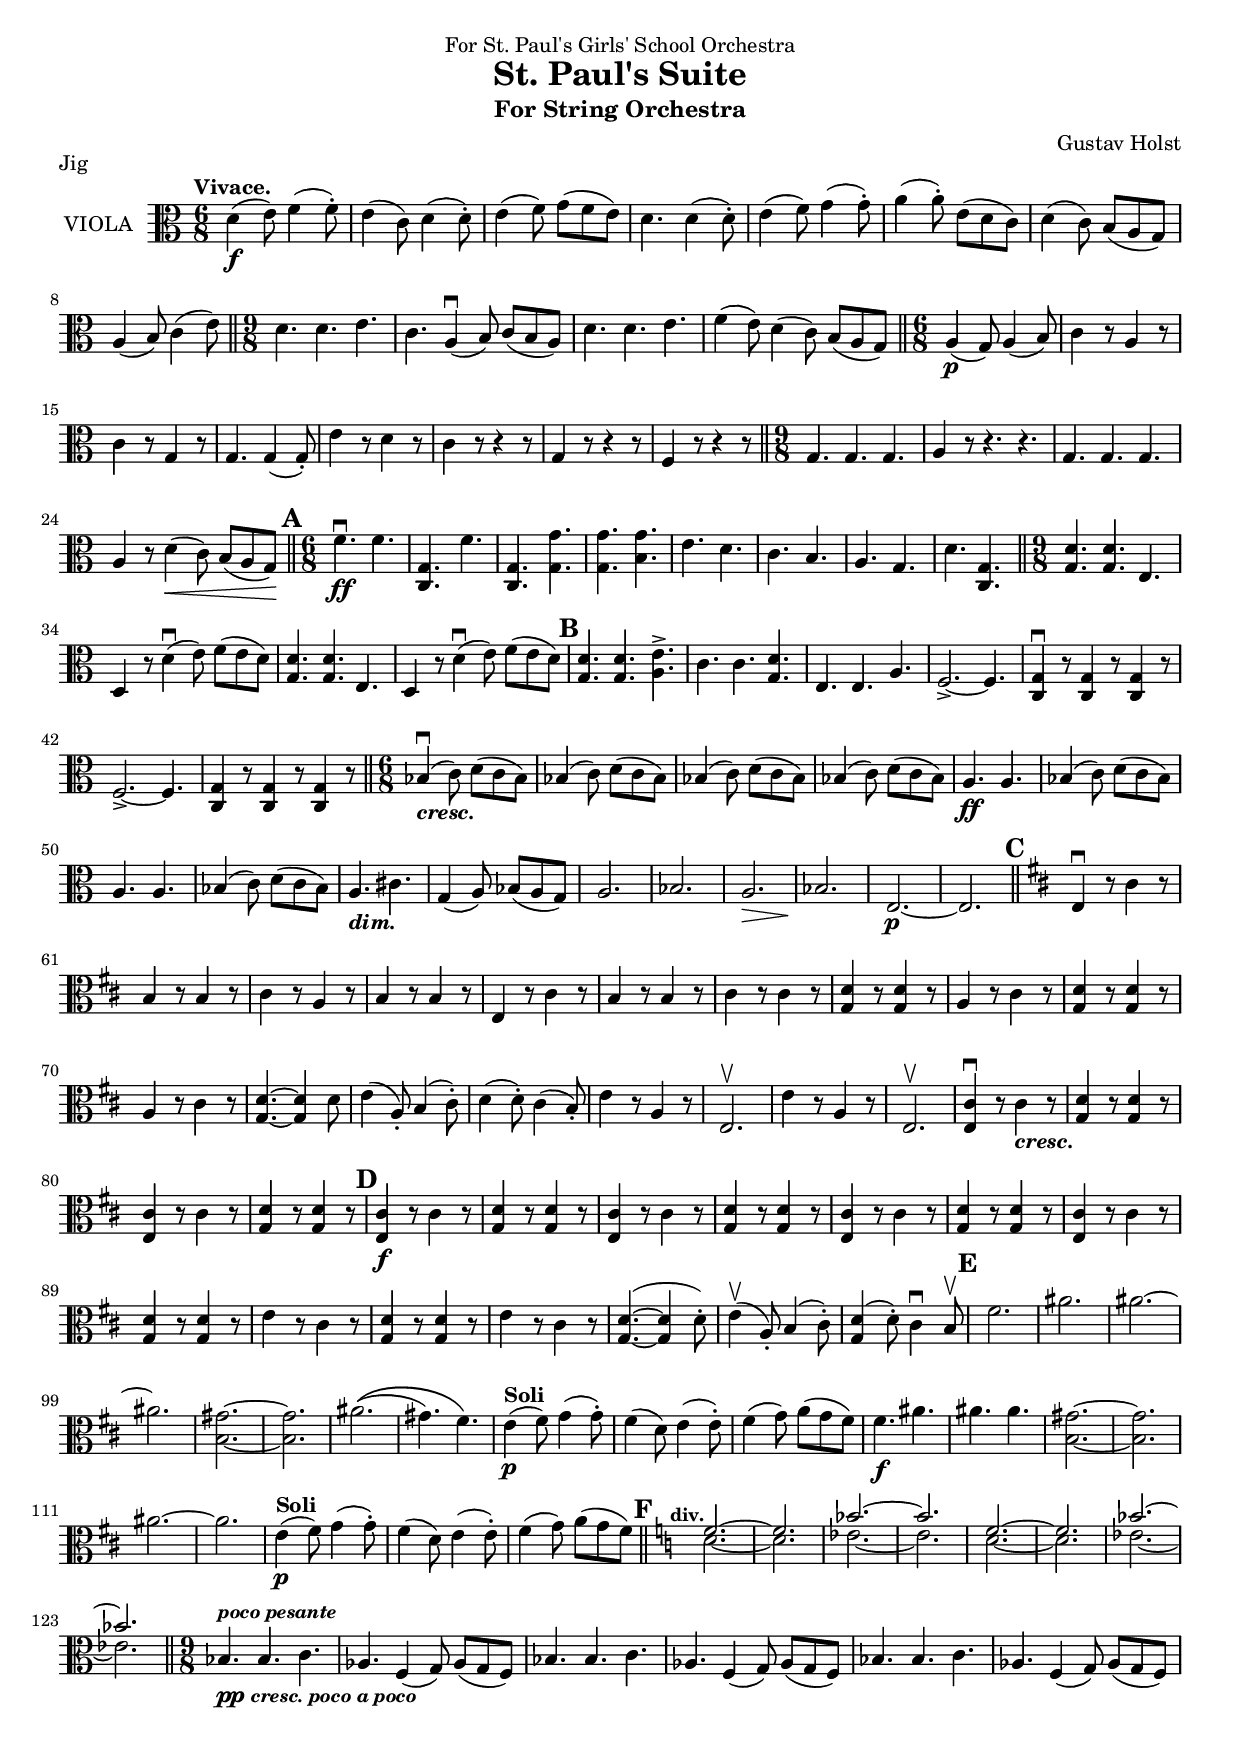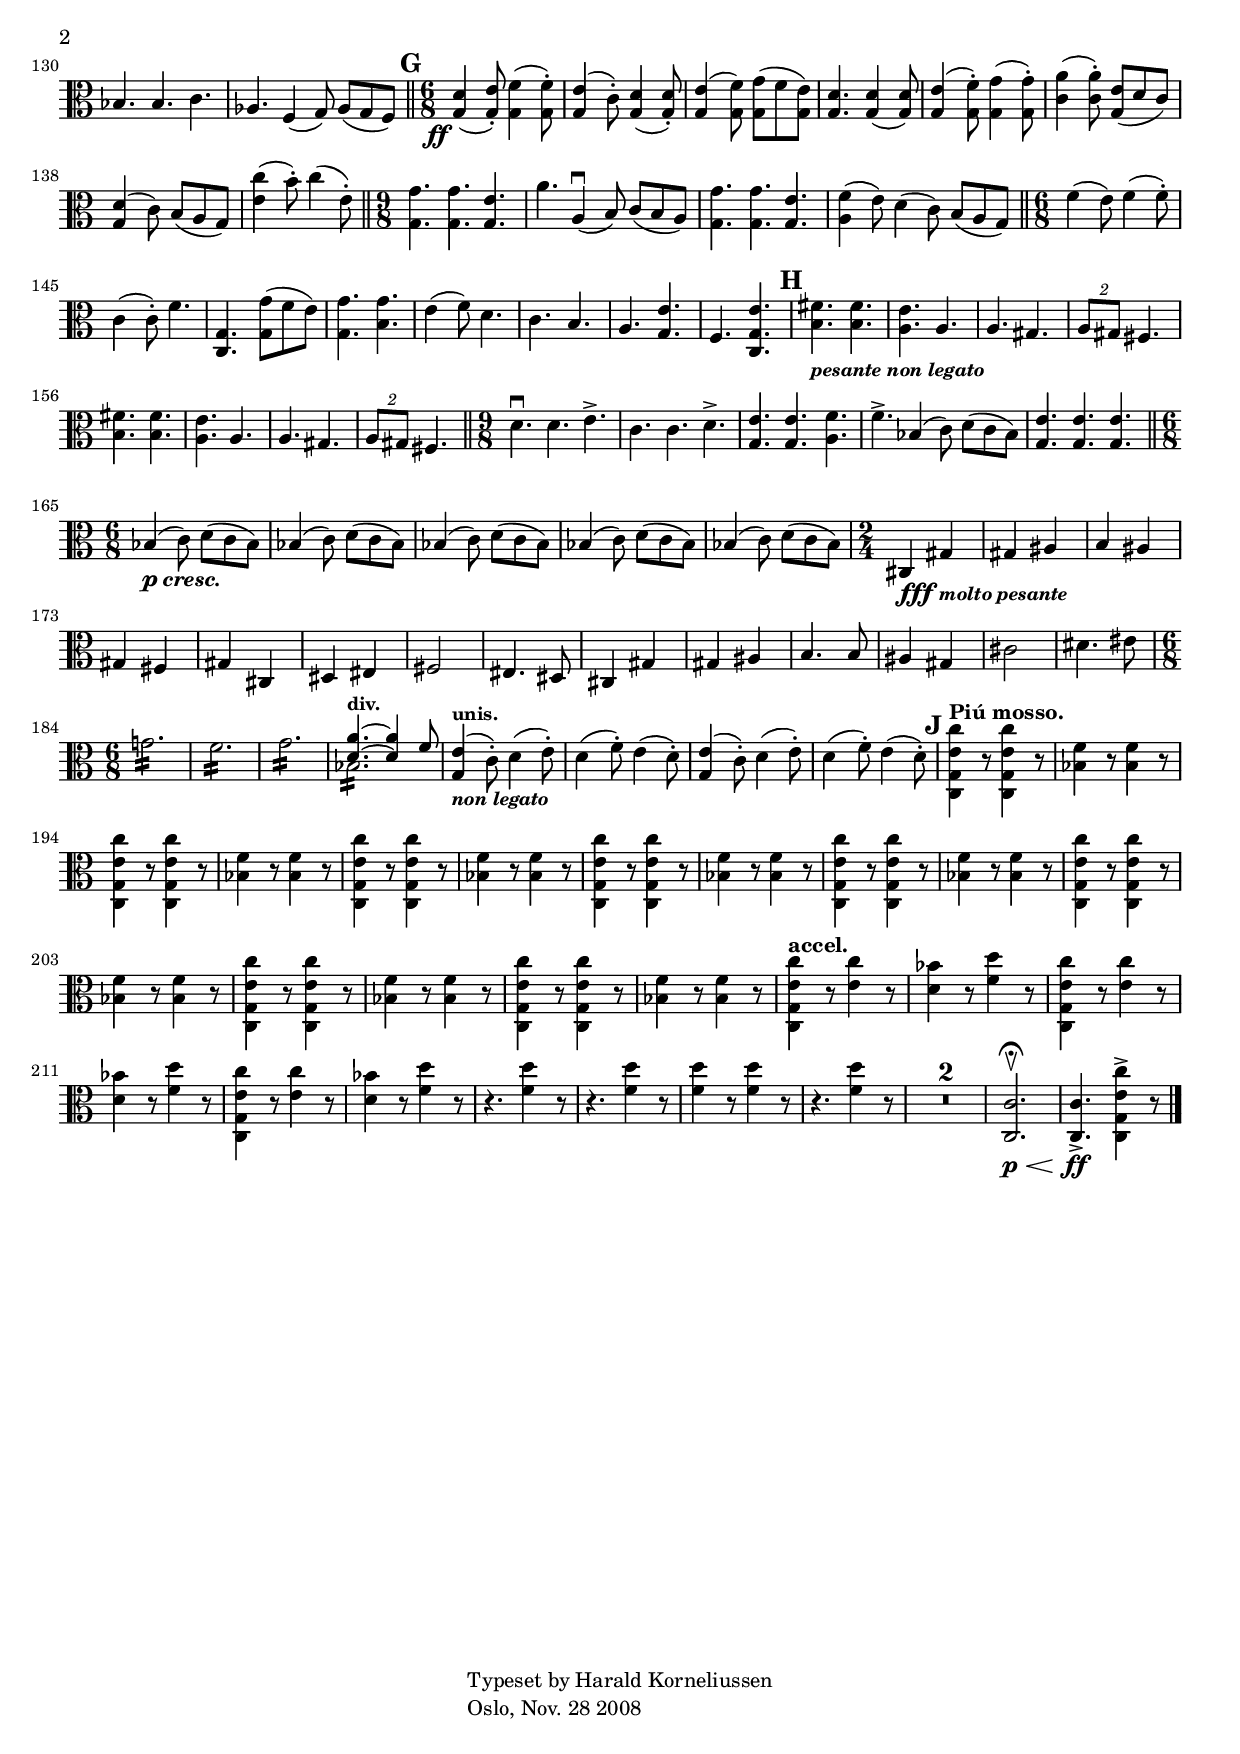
\include "norsk.ly"
\include "defs.ily"
marks = {
    \set Score.markFormatter = #format-mark-box-numbers

    % Following convension in the 1922 score, we use double bar lines before key 
    % and tempo changes.
    
    \tempo "Vivace."
    s1*6/8 * 8 \bar "||"
    s1*9/8 * 4 \bar "||"
    s1*6/8 * 8 \bar "||"
    s1*9/8 * 4 \bar "||"
    \mark \default % First rehearsal mark, measure 25
    s1*6/8 * 8 \bar "||"
    s1*9/8 * 4 
    \mark \default % Second rehearsal mark, measure 37
    s1*9/8 * 7 \bar "||"
    s1*6/8 * 16 \bar "||" % Due to key change
    \mark \default % Third rehearsal mark, measure 60
    s1*6/8 * 22
    \mark \default % Fourth rehearsal mark, measure 82
    s1*6/8 * 14
    \mark \default % Fifth rehearsal mark, measure 96
    s1*6/8 * 20 \bar "||" % due to key change
    \mark \default % Sixth rehearsal mark, measure 116
    s1*6/8 * 8 \bar "||"
    s1*9/8 * 8 \bar "||"
    \mark \default % Seventh rehearsal mark, measure 132
    s1*6/8 * 8 \bar "||"
    s1*9/8 * 4 \bar "||"
    s1*6/8 * 8
    \mark \default % Eight rehearsal mark, measure 152
    s1*6/8 * 8 \bar "||"
    s1*9/8 * 5 \bar "||"
    s1*6/8 * 27
    % The tempo mark messes with placement of the rehearsal mark.
    \once \override Score.RehearsalMark.self-alignment-X = #0.5
    \mark \default % Ninth rehearsal mark, measure 192
    \tempo \markup "Piú mosso."
    s1*6/8 * 16
    \tempo \markup {"accel."}
    s1*6/8 * 14 \bar "|."
}


viola = 
    {
      \set Staff.instrumentName = \markup { \hcenter-in #10 { "VIOLA" }}
      \relative c' 
      {
        \clef alto
        \unisonOpening
        \time 6/8
        a4\p( g8) a4( h8)
        c4 r8 a4 r8
        c4 r8 g4 r8
        g4. g4( g8)-.
        e'4 r8 d4 r8
        c4 r8 r4 r8
        g4 r8 r4 r8
        f4 r8 r4 r8
        \time 9/8
        g4. g g
        a4 r8 r4. r4.
        g4. g g
        a4 r8 d4\<( c8) h( a g)\!
        % First rehearsal mark
        \time 6/8
        f'4.\downbow\ff f
        <g, c,> f'
        <g, c,> <g g'>
        <g g'> <h g'>
        e d
        c h
        a g
        d' <g, c,>
        \time 9/8
        <g d'> <g d'> e
        d4 r8 d'4\downbow( e8) f( e d)
        <g, d'>4. <g d'> e
        d4 r8 d'4\downbow( e8) f( e d)
        % Second rehearsal mark
        <d g,>4. <d g,> <e a,>->
        c c <d g,> 
        e, e a
        f2.->~ f4.
        <g c,>4\downbow r8 <g c,>4 r8 <g c,>4 r8
        f2.->~ f4.
        <g c,>4 r8 <g c,>4 r8 <g c,>4 r8
        \time 6/8
        b4-\crescdot\downbow( c8) d( c b)
        b4( c8) d( c b)
        b4( c8) d( c b)
        b4( c8) d( c b)
        a4.\ff a
        b4( c8) d( c b)
        a4. a
        b4( c8) d( c b)
        a4.-\dimdot cis
        g4( a8) b( a g)
        a2.
        b
        a\>
        b\!
        e,\p~
        e
        % Third rehearsal mark
        \key d \major
        e4\downbow r8 cis'4 r8
        h4 r8 h4 r8
        cis4 r8 a4 r8
        h4 r8 h4 r8
        e,4 r8 cis'4 r8
        h4 r8 h4 r8
        cis4 r8 cis4 r8
        <d g,>4 r8 <d g,>4 r8 
        a4 r8 cis4 r8
        <d g,>4 r8 <d g,>4 r8
        a4 r8 cis4 r8
        <d g,>4.~ <d g,>4 d8
        e4( a,8)-. h4( cis8)-.
        d4( d8)-. cis4( h8)-.
        e4 r8 a,4 r8
        e2.\upbow
        e'4 r8 a,4 r8
        e2.\upbow
        <e cis'>4\downbow r8 cis'4-\crescdot r8
        <d g,>4 r8 <d g,>4 r8
        <cis e,>4 r8 cis4 r8
        <d g,>4 r8 <d g,>4 r8
        % Fourth rehearsal mark
        <cis e,>4\f r8 cis4 r8
        <d g,>4 r8 <d g,>4 r8
        <cis e,>4 r8 cis4 r8
        <d g,>4 r8 <d g,>4 r8
        <cis e,>4 r8 cis4 r8
        <d g,>4 r8 <d g,>4 r8
        <cis e,>4 r8 cis4 r8
        <d g,>4 r8 <d g,>4 r8
        e4 r8 cis4 r8
        <d g,>4 r8 <d g,>4 r8
        e4 r8 cis4 r8
        <d g,>4.~( <d g,>4 d8)-.
        e4(\upbow a,8)-. h4( cis8)-.
        <d g,>4( d8)-. cis4\downbow h8\upbow
        % Fifth rehearsal mark
        fis'2.
        ais
        ais~
        ais
        <gis h,>~
        <gis h,> 
        ais(\( 
        gis4.) fis\)
        e4(\p^\soli fis8) g4( g8)-.
        fis4( d8) e4( e8)-.
        fis4( g8) a( g fis)
        fis4.\f ais
        ais ais
        <gis h,>2.~
        <gis h,>
        ais2.~
        ais
        e4(\p^\soli fis8) g4( g8)-.
        fis4( d8) e4( e8)-.
        fis4( g8) a( g fis)
        % Sixth rehearsal mark
        \key a \minor
        <<
          {f2.-\tweak self-alignment-X #1.0 ^\divdot~ f
           b~ b 
           f~ f
           b~ b} \\
          {d,~ d
           es~ es
           d~ d
           es~ es}
        >>
        \time 9/8
        b4._\ppcrescpoco^\pocopesante b c
        as f4( g8) as( g f)
        b4. b c
        as f4( g8) as( g f)
        b4. b c
        as f4( g8) as( g f)
        b4. b c
        as f4( g8) as( g f)
        % Seventh rehearsal mark 
        \time 6/8
        <g d'>4(-\tweak self-alignment-X #2.0 \ff <g e'>8)-. <g f'>4( <g f'>8)-.
        <g e'>4( c8)-. <g d'>4( <g d'>8)-.
        <g e'>4( <g f'>8) <g g'>( f' <g, e'>)
        <g d'>4. <g d'>4( <g d'>8)
        <g e'>4( <g f'>8)-. <g g'>4( <g g'>8)-.
        <c a'>4( <c a'>8)-. <e g,>( d c)
        <g d'>4( c8) h( a g)
        <e' c'>4( h'8)-. c4( e,8)-.
        \time 9/8
        <g g,>4. <g g,> <e g,>
        a a,4(\downbow h8) c( h a)
        <g g'>4. <g g'>4. <g e'>4.
        <a f'>4( e'8) d4( c8) h( a g)
        \time 6/8
        f'4( e8) f4( f8)-.
        c4( c8)-. f4.
        <g, c,> <g' g,>8( f e)
        <g g,>4. <g h,>
        e4( f8) d4.
        c h
        a <g e'>
        f <c g' e'>
        % Eight rehearsal mark
        <h' fis'>-\pesantenonleg <h fis'>
        <a e'> a
        a gis
        \times 3/2 {a8 gis} fis4.
        <h fis'> <h fis'>
        <a e'> a
        a gis
        \times 3/2 {a8 gis} fis4.
        \time 9/8
        d'\downbow d e->
        c c d->
        <e g,> <e g,> <f a,>
        f-> b,4( c8) d( c b)
        <e g,>4. <e g,> <e g,>
        \time 6/8
        b4(-\pcrescdot c8) d( c b)
        b4( c8) d( c b)
        b4( c8) d( c b)
        b4( c8) d( c b)
        b4( c8) d( c b)
        \set Staff.timeSignatureFraction = #'(2 . 4)
        \scaleDurations #'(3 . 2) 
        {
          cis,4-\fffmoltopesante gis'
          gis ais
          h ais
          gis fis
          gis cis,
          dis eis
          fis2
          eis4. dis8
          cis4 gis'
          gis ais
          h4. h8
          ais4 gis
          cis2
          dis4. eis8
        }
        \set Staff.timeSignatureFraction = #'(6 . 8)
        \repeat "tremolo" 12 g!16
        \repeat "tremolo" 12 f16
        \repeat "tremolo" 12 g16
        <<
          {<a d,>4.^\divdot~ <a d,>4 f8} \\
          {\repeat "tremolo" 12 b,16}
        >>
        <e g,>4^\unisdot_\nonleg( c8)-. d4( e8)-.
        d4( f8)-. e4( d8)-.
        <e g,>4( c8)-. d4( e8)-.
        d4( f8)-. e4( d8)-.
        
        % Rehearsal mark nine
        
        <e c' g, c,>4 r8 <e c' g, c,>4 r8
        <f b,>4 r8 <f b,>4 r8
        <e c' g, c,>4 r8 <e c' g, c,>4 r8
        <f b,>4 r8 <f b,>4 r8  
        <e c' g, c,>4 r8 <e c' g, c,>4 r8
        <f b,>4 r8 <f b,>4 r8  
        <e c' g, c,>4 r8 <e c' g, c,>4 r8
        <f b,>4 r8 <f b,>4 r8  
        <e c' g, c,>4 r8 <e c' g, c,>4 r8
        <f b,>4 r8 <f b,>4 r8  
        <e c' g, c,>4 r8 <e c' g, c,>4 r8
        <f b,>4 r8 <f b,>4 r8  
        <e c' g, c,>4 r8 <e c' g, c,>4 r8
        <f b,>4 r8 <f b,>4 r8  
        <e c' g, c,>4 r8 <e c' g, c,>4 r8
        <f b,>4 r8 <f b,>4 r8  
        <e c' g, c,>4 r8 <e c'>4 r8
        <d b'>4 r8 <f d'>4 r8
        <e c' g, c,>4 r8 <e c'>4 r8
        <d b'>4 r8 <f d'>4 r8
        <e c' g, c,>4 r8 <e c'>4 r8
        <d b'>4 r8 <f d'>4 r8
        r4. <f d'>4 r8
        r4. <f d'>4 r8
        <f d'>4 r8 <f d'>4 r8
        r4. <f d'>4 r8
        R2.*2
        <c c,>2.\p\fermata\upbow\<
        <c c,>4.\!->\ff <e c' c,, g'>4-> r8
      }
    }

\include "header.ily"

#(set-global-staff-size 18)

\score {
    \new Staff {
        \set Score.skipBars = ##t
        \set Staff.midiInstrument = "violin" << \marks \viola >> 
    }
    
    \header {
        piece = "Jig"
    }

    \layout {
    }
}

\paper
{
}

